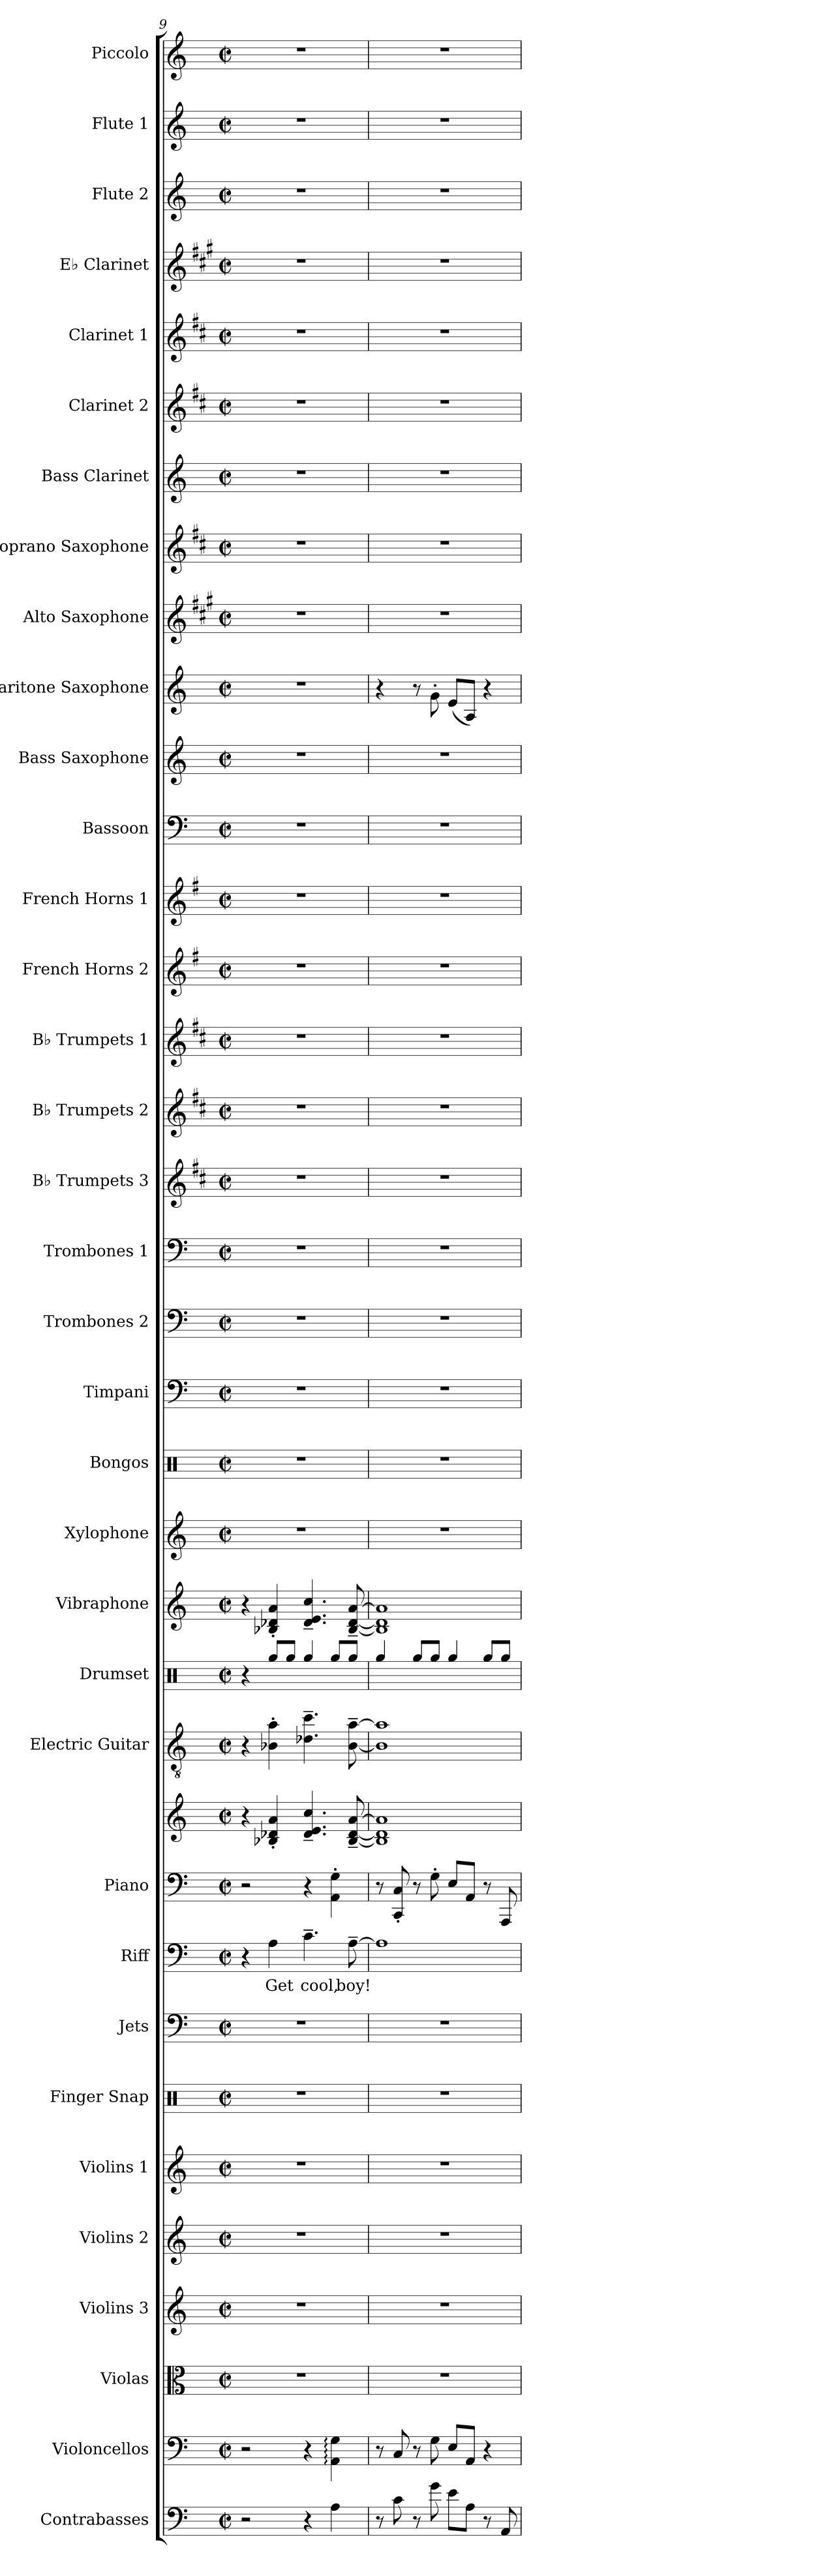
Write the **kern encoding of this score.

**kern	**kern	**kern	**kern	**kern	**kern	**kern	**kern	**kern	**text	**kern	**kern	**kern	**kern	**kern	**kern	**kern	**kern	**kern	**kern	**kern	**kern	**kern	**kern	**kern	**kern	**kern	**kern	**kern	**kern	**kern	**kern	**kern	**kern	**kern	**kern	**kern
*part35	*part34	*part33	*part32	*part31	*part30	*part29	*part28	*part27	*part27	*part26	*part26	*part25	*part24	*part23	*part22	*part21	*part20	*part19	*part18	*part17	*part16	*part15	*part14	*part13	*part12	*part11	*part10	*part9	*part8	*part7	*part6	*part5	*part4	*part3	*part2	*part1
*staff36	*staff35	*staff34	*staff33	*staff32	*staff31	*staff30	*staff29	*staff28	*staff28	*staff27	*staff26	*staff25	*staff24	*staff23	*staff22	*staff21	*staff20	*staff19	*staff18	*staff17	*staff16	*staff15	*staff14	*staff13	*staff12	*staff11	*staff10	*staff9	*staff8	*staff7	*staff6	*staff5	*staff4	*staff3	*staff2	*staff1
*I"Contrabasses	*I"Violoncellos	*I"Violas	*I"Violins 3	*I"Violins 2	*I"Violins 1	*I"Finger Snap	*I"Jets	*I"Riff	*	*I"Piano	*	*I"Electric Guitar	*I"Drumset	*I"Vibraphone	*I"Xylophone	*I"Bongos	*I"Timpani	*I"Trombones 2	*I"Trombones 1	*I"B♭ Trumpets 3	*I"B♭ Trumpets 2	*I"B♭ Trumpets 1	*I"French Horns 2	*I"French Horns 1	*I"Bassoon	*I"Bass Saxophone	*I"Baritone Saxophone	*I"Alto Saxophone	*I"Soprano Saxophone	*I"Bass Clarinet	*I"Clarinet 2	*I"Clarinet 1	*I"E♭ Clarinet	*I"Flute 2	*I"Flute 1	*I"Piccolo
*I'Cbs.	*I'Vcs.	*I'Vlas.	*I'Vlns. 3	*I'Vlns. 2	*I'Vlns. 1	*I'Fi. Sna.	*I'J.	*I'R.	*	*I'Pno.	*	*I'El. Guit.	*I'D. Set	*I'Vib.	*I'Xyl.	*I'Bon.	*I'Timp.	*I'Tbns. 2	*I'Tbns. 1	*I'B♭ Tpts. 3	*I'B♭ Tpts. 2	*I'B♭ Tpts. 1	*I'F Hns. 2	*I'F Hns. 1	*I'Bsn.	*I'Bs. Sax.	*I'Bar. Sax.	*I'A. Sax.	*I'S. Sax.	*I'B. Cl.	*I'Cl. 2	*I'Cl. 1	*I'E♭ Cl.	*I'Fl. 2	*I'Fl. 1	*I'Picc.
*clefF4	*clefF4	*clefC3	*clefG2	*clefG2	*clefG2	*clefX	*clefF4	*clefF4	*	*clefF4	*clefG2	*clefGv2	*clefX	*clefG2	*clefG2	*clefX	*clefF4	*clefF4	*clefF4	*clefG2	*clefG2	*clefG2	*clefG2	*clefG2	*clefF4	*clefG2	*clefG2	*clefG2	*clefG2	*clefG2	*clefG2	*clefG2	*clefG2	*clefG2	*clefG2	*clefG2
*ITrd7c12	*	*	*	*	*	*	*	*	*	*	*	*	*	*	*ITrd-7c-12	*	*	*	*	*ITrd1c2	*ITrd1c2	*ITrd1c2	*ITrd4c7	*ITrd4c7	*	*ITrd15c26	*ITrd12c21	*ITrd5c9	*ITrd1c2	*ITrd8c14	*ITrd1c2	*ITrd1c2	*ITrd-2c-3	*	*	*ITrd-7c-12
*k[]	*k[]	*k[]	*k[]	*k[]	*k[]	*k[]	*k[]	*k[]	*	*k[]	*k[]	*k[]	*k[]	*k[]	*k[]	*k[]	*k[]	*k[]	*k[]	*k[]	*k[]	*k[]	*k[]	*k[]	*k[]	*k[]	*k[]	*k[]	*k[]	*k[]	*k[]	*k[]	*k[]	*k[]	*k[]	*k[]
*M2/2	*M2/2	*M2/2	*M2/2	*M2/2	*M2/2	*M2/2	*M2/2	*M2/2	*	*M2/2	*M2/2	*M2/2	*M2/2	*M2/2	*M2/2	*M2/2	*M2/2	*M2/2	*M2/2	*M2/2	*M2/2	*M2/2	*M2/2	*M2/2	*M2/2	*M2/2	*M2/2	*M2/2	*M2/2	*M2/2	*M2/2	*M2/2	*M2/2	*M2/2	*M2/2	*M2/2
*met(c|)	*met(c|)	*met(c|)	*met(c|)	*met(c|)	*met(c|)	*met(c|)	*met(c|)	*met(c|)	*	*met(c|)	*met(c|)	*met(c|)	*met(c|)	*met(c|)	*met(c|)	*met(c|)	*met(c|)	*met(c|)	*met(c|)	*met(c|)	*met(c|)	*met(c|)	*met(c|)	*met(c|)	*met(c|)	*met(c|)	*met(c|)	*met(c|)	*met(c|)	*met(c|)	*met(c|)	*met(c|)	*met(c|)	*met(c|)	*met(c|)	*met(c|)
=9	=9	=9	=9	=9	=9	=9	=9	=9	=9	=9	=9	=9	=9	=9	=9	=9	=9	=9	=9	=9	=9	=9	=9	=9	=9	=9	=9	=9	=9	=9	=9	=9	=9	=9	=9	=9
2r	2r	1r	1r	1r	1r	1r	1r	4r	.	2r	4r	4r	4r	4r	1r	1r	1r	1r	1r	1r	1r	1r	1r	1r	1r	1r	1r	1r	1r	1r	1r	1r	1r	1r	1r	1r
!	!	!	!	!	!	!	!	!	!LO:LY:b	!	!	!	!	!	!	!	!	!	!	!	!	!	!	!	!	!	!	!	!	!	!	!	!	!	!	!
.	.	.	.	.	.	.	.	4A\	Get	.	4B-X/' 4d-X/' 4a/'	4B-X\' 4a\'	8Rgg/L	4B-X/' 4d-X/' 4a/'	.	.	.	.	.	.	.	.	.	.	.	.	.	.	.	.	.	.	.	.	.	.
.	.	.	.	.	.	.	.	.	.	.	.	.	8Rgg/J	.	.	.	.	.	.	.	.	.	.	.	.	.	.	.	.	.	.	.	.	.	.	.
!	!	!	!	!	!	!	!	!	!LO:LY:b	!	!	!	!	!	!	!	!	!	!	!	!	!	!	!	!	!	!	!	!	!	!	!	!	!	!	!
4r	4r	.	.	.	.	.	.	4.c~\	cool,	4r	4.d-/~ 4.e/~ 4.cc/~	4.d-X\~ 4.cc\~	4Rgg/	4.d-/~ 4.e/~ 4.cc/~	.	.	.	.	.	.	.	.	.	.	.	.	.	.	.	.	.	.	.	.	.	.
4AA\	4AA\: 4G\:	.	.	.	.	.	.	.	.	4AA\' 4G\'	.	.	8Rgg/L	.	.	.	.	.	.	.	.	.	.	.	.	.	.	.	.	.	.	.	.	.	.	.
!	!	!	!	!	!	!	!	!	!LO:LY:b	!	!	!	!	!	!	!	!	!	!	!	!	!	!	!	!	!	!	!	!	!	!	!	!	!	!	!
.	.	.	.	.	.	.	.	[8A~\	boy!	.	[8B-/~ [8d-/~ [8a/~	[8B-\~ [8a\~	8Rgg/J	[8B-/~ [8d-/~ [8a/~	.	.	.	.	.	.	.	.	.	.	.	.	.	.	.	.	.	.	.	.	.	.
=10	=10	=10	=10	=10	=10	=10	=10	=10	=10	=10	=10	=10	=10	=10	=10	=10	=10	=10	=10	=10	=10	=10	=10	=10	=10	=10	=10	=10	=10	=10	=10	=10	=10	=10	=10	=10
8r	8r	1r	1r	1r	1r	1r	1r	1A]	.	8r	1B-] 1d-] 1a]	1B-] 1a]	4Rgg/	1B-] 1d-] 1a]	1r	1r	1r	1r	1r	1r	1r	1r	1r	1r	1r	1r	4r	1r	1r	1r	1r	1r	1r	1r	1r	1r
8C\	8C/	.	.	.	.	.	.	.	.	8CC/' 8C/'	.	.	.	.	.	.	.	.	.	.	.	.	.	.	.	.	.	.	.	.	.	.	.	.	.	.
8r	8r	.	.	.	.	.	.	.	.	8r	.	.	8Rgg/L	.	.	.	.	.	.	.	.	.	.	.	.	.	8r	.	.	.	.	.	.	.	.	.
8G\	8G\	.	.	.	.	.	.	.	.	8G'\	.	.	8Rgg/J	.	.	.	.	.	.	.	.	.	.	.	.	.	8G'\	.	.	.	.	.	.	.	.	.
8E\L	8E/L	.	.	.	.	.	.	.	.	8E/L	.	.	4Rgg/	.	.	.	.	.	.	.	.	.	.	.	.	.	(<8E/L	.	.	.	.	.	.	.	.	.
8AA\J	8AA/J	.	.	.	.	.	.	.	.	8AA/J	.	.	.	.	.	.	.	.	.	.	.	.	.	.	.	.	8AA/J)	.	.	.	.	.	.	.	.	.
8r	4r	.	.	.	.	.	.	.	.	8r	.	.	8Rgg/L	.	.	.	.	.	.	.	.	.	.	.	.	.	4r	.	.	.	.	.	.	.	.	.
8AAA/	.	.	.	.	.	.	.	.	.	8AAA/	.	.	8Rgg/J	.	.	.	.	.	.	.	.	.	.	.	.	.	.	.	.	.	.	.	.	.	.	.
=	=	=	=	=	=	=	=	=	=	=	=	=	=	=	=	=	=	=	=	=	=	=	=	=	=	=	=	=	=	=	=	=	=	=	=	=
*-	*-	*-	*-	*-	*-	*-	*-	*-	*-	*-	*-	*-	*-	*-	*-	*-	*-	*-	*-	*-	*-	*-	*-	*-	*-	*-	*-	*-	*-	*-	*-	*-	*-	*-	*-	*-
